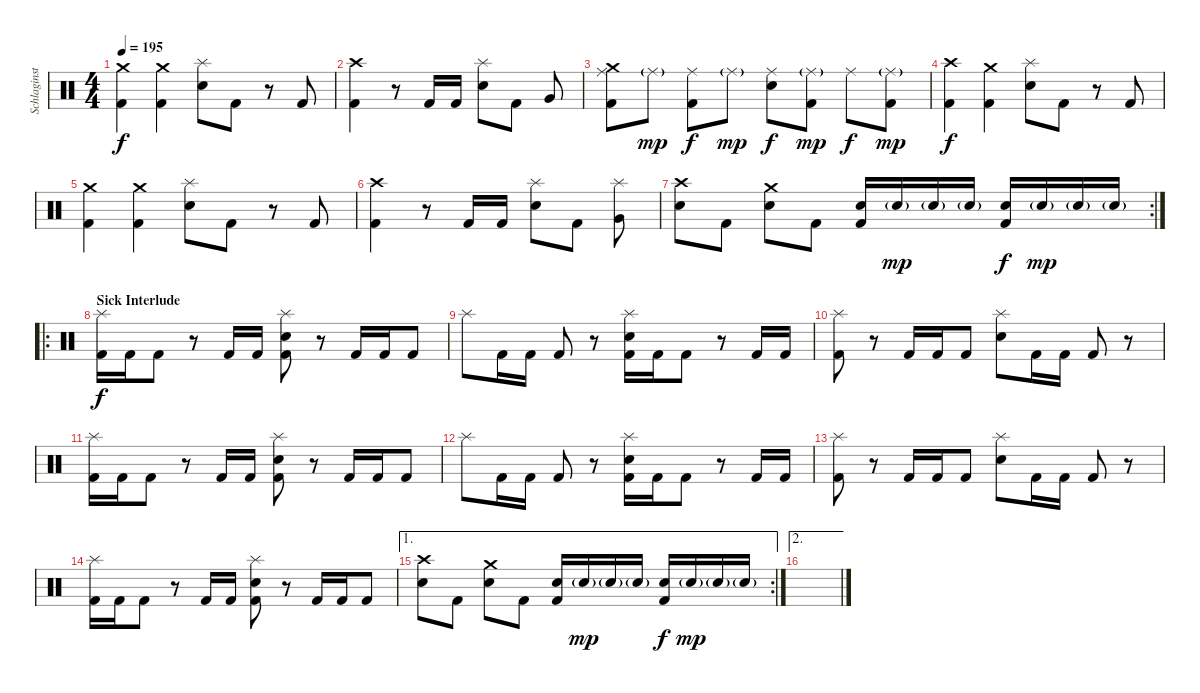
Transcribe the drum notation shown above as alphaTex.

\track ("Schlaginstrumente - Auswahl" "Schlaginst") {instrument percussion}
\staff {score}
\articulation defaults
\ts (4 4)
\tempo 195
\clef neutral
\ks c
("Crash medium (hit)" "Kick (hit) 2").4{dy f} ("Crash medium (hit)" "Kick (hit) 2").4 ("Electric Snare (hit)" "Splash (hit)").8 "Kick (hit) 2".8 r.8 "Kick (hit) 2".8 |
("Crash high (hit)" "Kick (hit) 2").4 r.8 "Kick (hit) 2".16 "Kick (hit) 2".16 ("Electric Snare (hit)" "Splash (hit)").8 "Kick (hit) 2".8 "Very Low Tom (hit)".8 |
("Crash medium (hit)" "Ride (middle)" "Kick (hit) 2").8 "Ride (middle)"{g}.8{dy mp} ("Ride (middle)" "Kick (hit) 2").8{dy f} "Ride (middle)"{g}.8{dy mp} ("Electric Snare (hit)" "Ride (middle)").8{dy f} ("Ride (middle)"{g} "Kick (hit) 2").8{dy mp} "Ride (middle)".8{dy f} ("Ride (middle)"{g} "Kick (hit) 2").8{dy mp} |
("Crash high (hit)" "Kick (hit) 2").4{dy f} ("Crash medium (hit)" "Kick (hit) 2").4 ("Electric Snare (hit)" "Splash (hit)").8 "Kick (hit) 2".8 r.8 "Kick (hit) 2".8 |
("Crash medium (hit)" "Kick (hit) 2").4 ("Crash medium (hit)" "Kick (hit) 2").4 ("Electric Snare (hit)" "Splash (hit)").8 "Kick (hit) 2".8 r.8 "Kick (hit) 2".8 |
("Crash high (hit)" "Kick (hit) 2").4 r.8 "Kick (hit) 2".16 "Kick (hit) 2".16 ("Electric Snare (hit)" "Splash (hit)").8 "Kick (hit) 2".8 ("Splash (hit)" "Very Low Tom (hit)").8 |
\rc 2
("Electric Snare (hit)" "Crash high (hit)").8 "Kick (hit) 2".8 ("Electric Snare (hit)" "Crash medium (hit)").8 "Kick (hit) 2".8 ("Electric Snare (hit)" "Kick (hit) 2").16 "Electric Snare (hit)"{g}.16{dy mp} "Electric Snare (hit)"{g}.16 "Electric Snare (hit)"{g}.16 ("Electric Snare (hit)" "Kick (hit) 2").16{dy f} "Electric Snare (hit)"{g}.16{dy mp} "Electric Snare (hit)"{g}.16 "Electric Snare (hit)"{g}.16 |
\ro
\section ("" "Sick Interlude")
("Splash (hit)" "Kick (hit) 2").16{dy f} "Kick (hit) 2".16 "Kick (hit) 2".8 r.8 "Kick (hit) 2".16 "Kick (hit) 2".16 ("Electric Snare (hit)" "Splash (hit)" "Kick (hit) 2").8 r.8 "Kick (hit) 2".16 "Kick (hit) 2".16 "Kick (hit) 2".8 |
"Splash (hit)".8 "Kick (hit) 2".16 "Kick (hit) 2".16 "Kick (hit) 2".8 r.8 ("Electric Snare (hit)" "Splash (hit)" "Kick (hit) 2").16 "Kick (hit) 2".16 "Kick (hit) 2".8 r.8 "Kick (hit) 2".16 "Kick (hit) 2".16 |
("Splash (hit)" "Kick (hit) 2").8 r.8 "Kick (hit) 2".16 "Kick (hit) 2".16 "Kick (hit) 2".8 ("Electric Snare (hit)" "Splash (hit)").8 "Kick (hit) 2".16 "Kick (hit) 2".16 "Kick (hit) 2".8 r.8 |
("Splash (hit)" "Kick (hit) 2").16 "Kick (hit) 2".16 "Kick (hit) 2".8 r.8 "Kick (hit) 2".16 "Kick (hit) 2".16 ("Electric Snare (hit)" "Splash (hit)" "Kick (hit) 2").8 r.8 "Kick (hit) 2".16 "Kick (hit) 2".16 "Kick (hit) 2".8 |
"Splash (hit)".8 "Kick (hit) 2".16 "Kick (hit) 2".16 "Kick (hit) 2".8 r.8 ("Electric Snare (hit)" "Splash (hit)" "Kick (hit) 2").16 "Kick (hit) 2".16 "Kick (hit) 2".8 r.8 "Kick (hit) 2".16 "Kick (hit) 2".16 |
("Splash (hit)" "Kick (hit) 2").8 r.8 "Kick (hit) 2".16 "Kick (hit) 2".16 "Kick (hit) 2".8 ("Electric Snare (hit)" "Splash (hit)").8 "Kick (hit) 2".16 "Kick (hit) 2".16 "Kick (hit) 2".8 r.8 |
("Splash (hit)" "Kick (hit) 2").16 "Kick (hit) 2".16 "Kick (hit) 2".8 r.8 "Kick (hit) 2".16 "Kick (hit) 2".16 ("Electric Snare (hit)" "Splash (hit)" "Kick (hit) 2").8 r.8 "Kick (hit) 2".16 "Kick (hit) 2".16 "Kick (hit) 2".8 |
\ae 1
\rc 2
("Electric Snare (hit)" "Crash high (hit)").8 "Kick (hit) 2".8 ("Electric Snare (hit)" "Crash medium (hit)").8 "Kick (hit) 2".8 ("Electric Snare (hit)" "Kick (hit) 2").16 "Electric Snare (hit)"{g}.16{dy mp} "Electric Snare (hit)"{g}.16 "Electric Snare (hit)"{g}.16 ("Electric Snare (hit)" "Kick (hit) 2").16{dy f} "Electric Snare (hit)"{g}.16{dy mp} "Electric Snare (hit)"{g}.16 "Electric Snare (hit)"{g}.16 |
\ae 2
